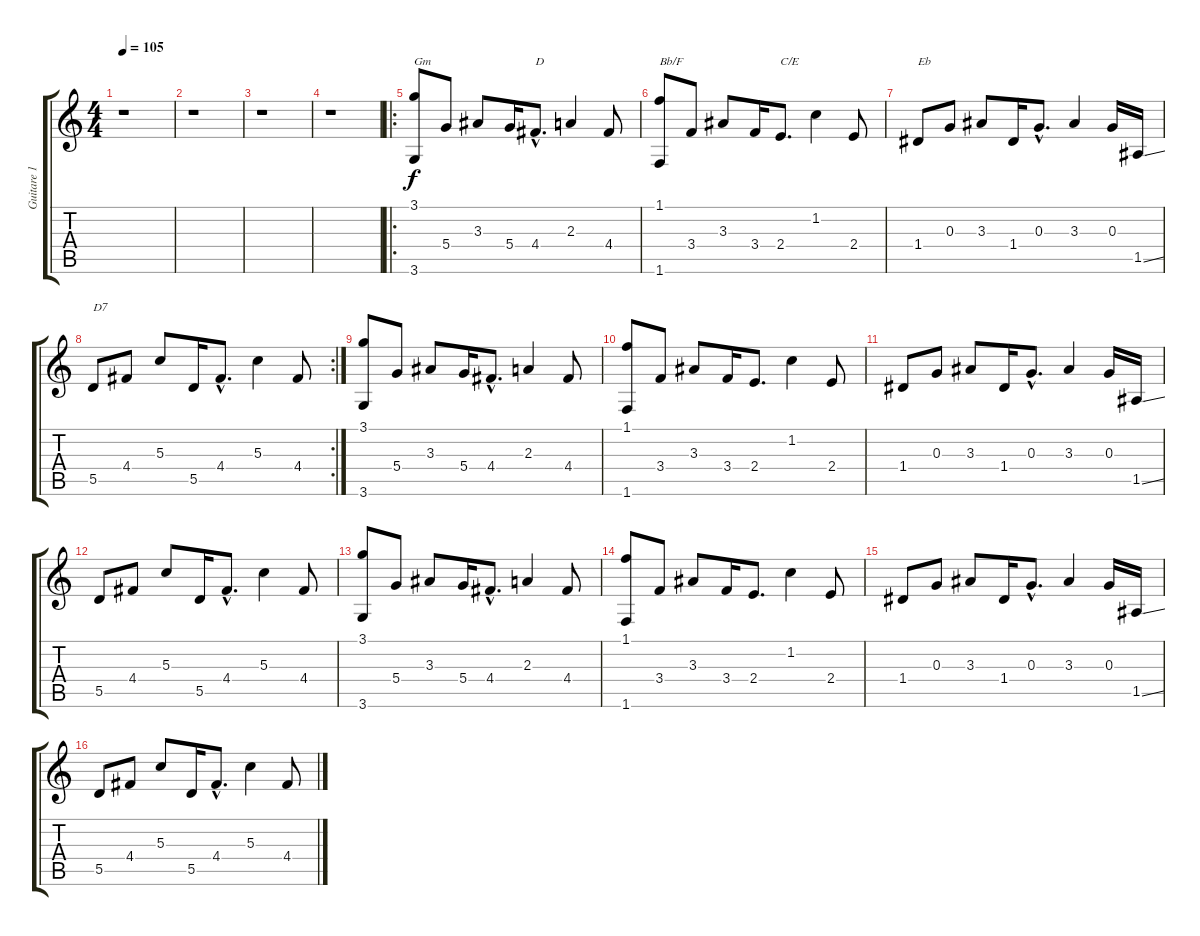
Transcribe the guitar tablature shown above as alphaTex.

\track ("Guitare 1 (12)" "Guitare 1 ") {instrument acousticguitarsteel}
\staff {score tabs}
\tuning (E4 B3 G3 D3 A2 E2) {hide}
\ts (4 4)
\tempo 105
\clef g2
\ks c
r.1{dy f instrument acousticguitarsteel} |
r.1 |
r.1 |
r.1 |
\ro
(3.1 3.6).8{txt "Gm"} 5.4.8 3.3.8 5.4.16 4.4{hac}.8{d txt "D"} 2.3.4 4.4.8 |
(1.1 1.6).8{txt "Bb/F"} 3.4.8 3.3.8 3.4.16 2.4.8{d txt "C/E"} 1.2.4 2.4.8 |
1.4.8{txt "Eb"} 0.3.8 3.3.8 1.4.16 0.3{hac}.8{d} 3.3.4 0.3.16 1.5{ss}.16 |
\rc 2
5.5.8{txt "D7"} 4.4.8 5.3.8 5.5.16 4.4{hac}.8{d} 5.3.4 4.4.8 |
(3.1 3.6).8 5.4.8 3.3.8 5.4.16 4.4{hac}.8{d} 2.3.4 4.4.8 |
(1.1 1.6).8 3.4.8 3.3.8 3.4.16 2.4.8{d} 1.2.4 2.4.8 |
1.4.8 0.3.8 3.3.8 1.4.16 0.3{hac}.8{d} 3.3.4 0.3.16 1.5{ss}.16 |
5.5.8 4.4.8 5.3.8 5.5.16 4.4{hac}.8{d} 5.3.4 4.4.8 |
(3.1 3.6).8 5.4.8 3.3.8 5.4.16 4.4{hac}.8{d} 2.3.4 4.4.8 |
(1.1 1.6).8 3.4.8 3.3.8 3.4.16 2.4.8{d} 1.2.4 2.4.8 |
1.4.8 0.3.8 3.3.8 1.4.16 0.3{hac}.8{d} 3.3.4 0.3.16 1.5{ss}.16 |
5.5.8 4.4.8 5.3.8 5.5.16 4.4{hac}.8{d} 5.3.4 4.4.8
